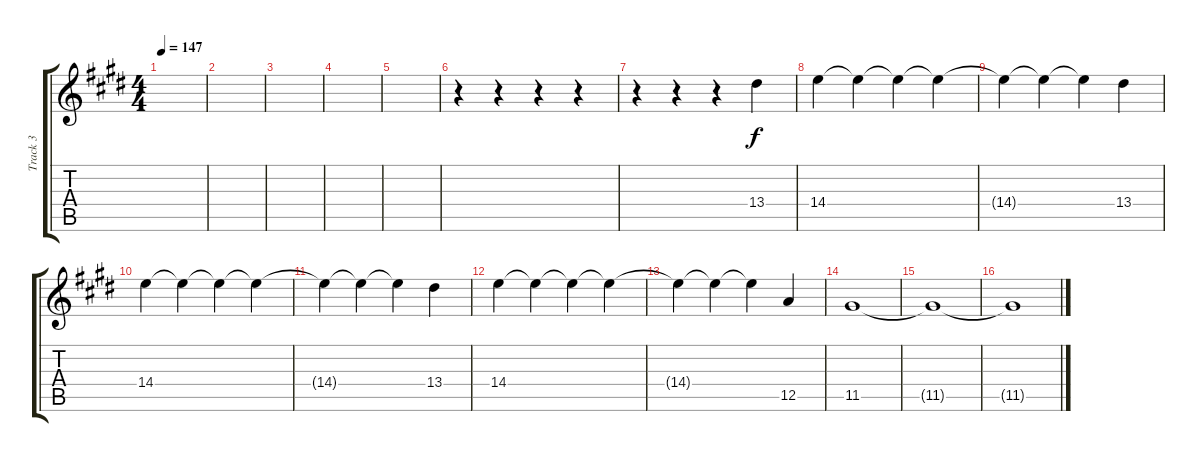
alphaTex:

\track ("Track 3" "Track 3") {instrument distortionguitar}
\staff {score tabs}
\tuning (E4 B3 G3 D3 A2 E2) {hide}
\ts (4 4)
\tempo 147
\clef g2
\ks e
|
|
|
|
|
r.4 r.4 r.4 r.4 |
r.4 r.4 r.4 13.4.4 |
14.4.4 14.4{t}.4 14.4{t}.4 14.4{t}.4 |
14.4{t}.4 14.4{t}.4 14.4{t}.4 13.4.4 |
14.4.4 14.4{t}.4 14.4{t}.4 14.4{t}.4 |
14.4{t}.4 14.4{t}.4 14.4{t}.4 13.4.4 |
14.4.4 14.4{t}.4 14.4{t}.4 14.4{t}.4 |
14.4{t}.4 14.4{t}.4 14.4{t}.4 12.5.4 |
11.5.1 |
11.5{t}.1 |
11.5{t}.1
